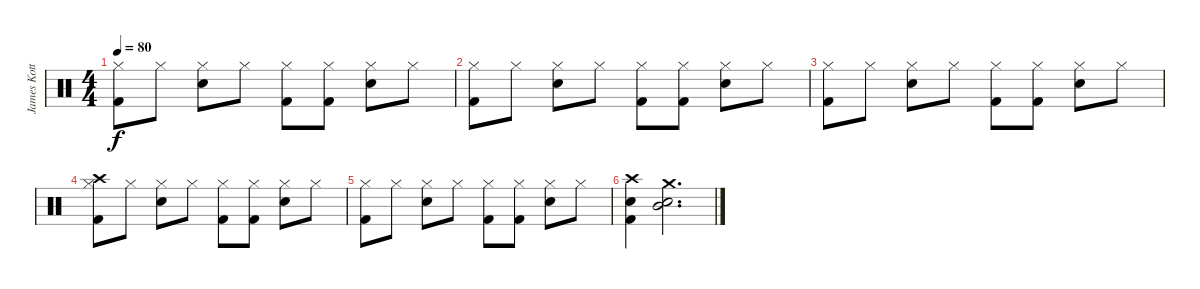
\track ("James Kottak" "James Kott") {instrument percussion}
\staff {score}
\articulation defaults
\ts (4 4)
\tempo 80
\clef neutral
\ks c
("Hi-Hat (closed)" "Kick (hit) 2").8{dy f} "Hi-Hat (closed)".8 ("Hi-Hat (closed)" "Snare (hit) 2").8 "Hi-Hat (closed)".8 ("Hi-Hat (closed)" "Kick (hit) 2").8 ("Hi-Hat (closed)" "Kick (hit) 2").8 ("Hi-Hat (closed)" "Snare (hit) 2").8 "Hi-Hat (closed)".8 |
("Hi-Hat (closed)" "Kick (hit) 2").8 "Hi-Hat (closed)".8 ("Hi-Hat (closed)" "Snare (hit) 2").8 "Hi-Hat (closed)".8 ("Hi-Hat (closed)" "Kick (hit) 2").8 ("Hi-Hat (closed)" "Kick (hit) 2").8 ("Hi-Hat (closed)" "Snare (hit) 2").8 "Hi-Hat (closed)".8 |
("Hi-Hat (closed)" "Kick (hit) 2").8 "Hi-Hat (closed)".8 ("Hi-Hat (closed)" "Snare (hit) 2").8 "Hi-Hat (closed)".8 ("Hi-Hat (closed)" "Kick (hit) 2").8 ("Hi-Hat (closed)" "Kick (hit) 2").8 ("Hi-Hat (closed)" "Snare (hit) 2").8 "Hi-Hat (closed)".8 |
("Hi-Hat (closed)" "Crash high (hit)" "Kick (hit) 2").8 "Hi-Hat (closed)".8 ("Hi-Hat (closed)" "Snare (hit) 2").8 "Hi-Hat (closed)".8 ("Hi-Hat (closed)" "Kick (hit) 2").8 ("Hi-Hat (closed)" "Kick (hit) 2").8 ("Hi-Hat (closed)" "Snare (hit) 2").8 "Hi-Hat (closed)".8 |
("Hi-Hat (closed)" "Kick (hit) 2").8 "Hi-Hat (closed)".8 ("Hi-Hat (closed)" "Snare (hit) 2").8 "Hi-Hat (closed)".8 ("Hi-Hat (closed)" "Kick (hit) 2").8 ("Hi-Hat (closed)" "Kick (hit) 2").8 ("Hi-Hat (closed)" "Snare (hit) 2").8 "Hi-Hat (closed)".8 |
("Crash high (hit)" "Kick (hit) 2" "Snare (hit) 2").4 ("Crash medium (hit)" "Snare (hit) 2" "Mid Tom (hit)").2{d}
